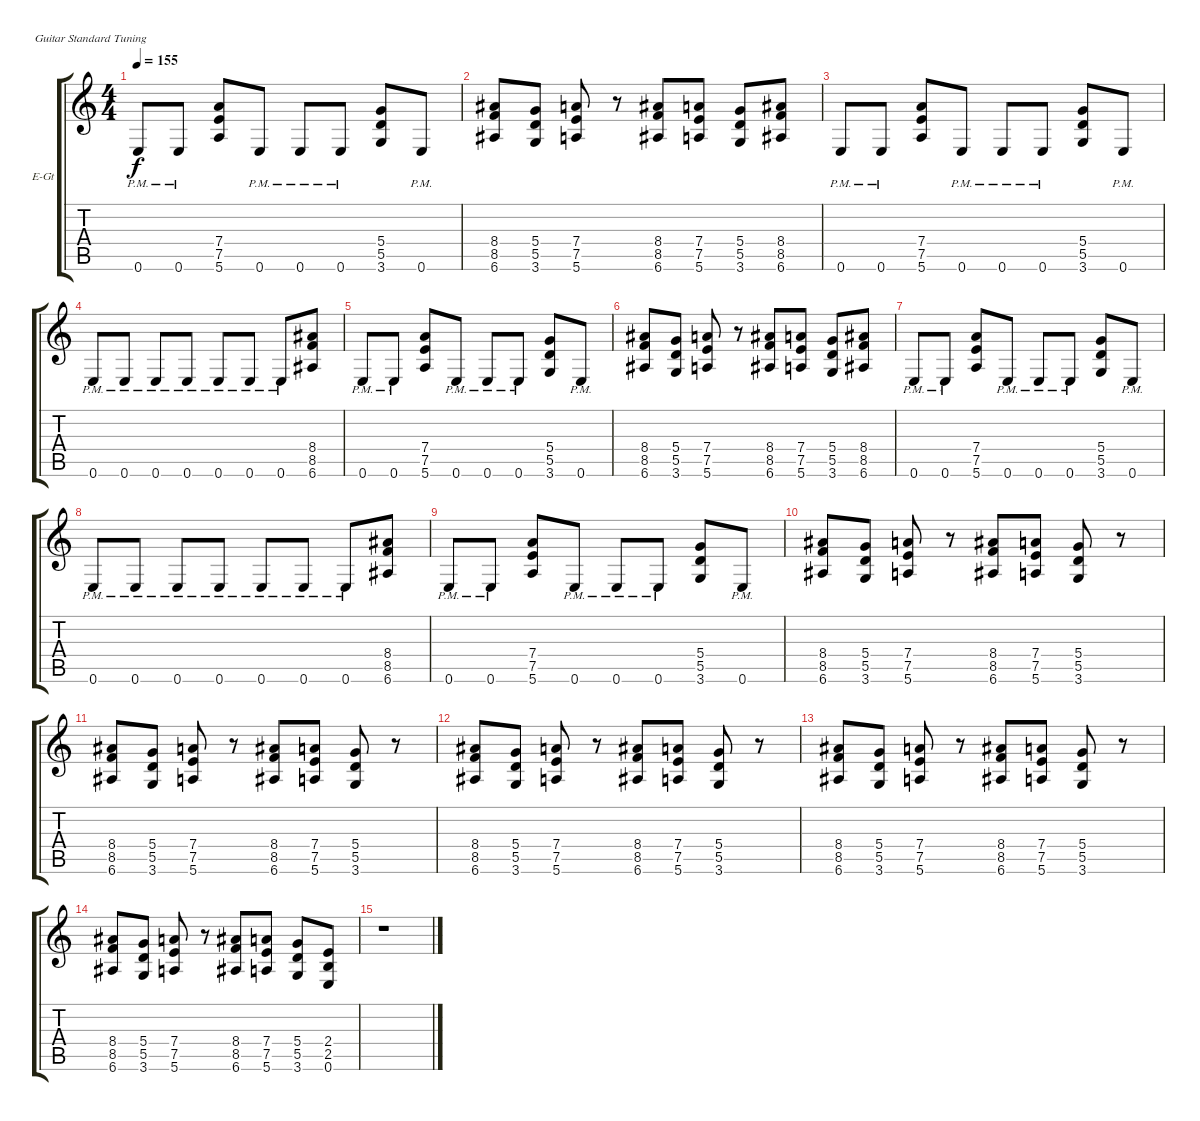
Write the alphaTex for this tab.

\bracketExtendMode groupsimilarinstruments
\firstSystemTrackNameOrientation horizontal
\otherSystemsTrackNameOrientation horizontal
\track ("Jeff Young" "E-Gt") {instrument distortionguitar}
\staff {score tabs}
\tuning (E4 B3 G3 D3 A2 E2)
\ts (4 4)
\tempo 155
\clef g2
\ks c
0.6{pm}.8{dy f} 0.6{pm}.8 (7.4 7.5 5.6).8 0.6{pm}.8 0.6{pm}.8 0.6{pm}.8 (5.4 5.5 3.6).8 0.6{pm}.8 |
(8.4 8.5 6.6).8 (5.4 5.5 3.6).8 (7.4 7.5 5.6).8 r.8 (8.4 8.5 6.6).8 (7.4 7.5 5.6).8 (5.4 5.5 3.6).8 (8.4 8.5 6.6).8 |
0.6{pm}.8 0.6{pm}.8 (7.4 7.5 5.6).8 0.6{pm}.8 0.6{pm}.8 0.6{pm}.8 (5.4 5.5 3.6).8 0.6{pm}.8 |
0.6{pm}.8 0.6{pm}.8 0.6{pm}.8 0.6{pm}.8 0.6{pm}.8 0.6{pm}.8 0.6{pm}.8 (8.4 8.5 6.6).8 |
0.6{pm}.8 0.6{pm}.8 (7.4 7.5 5.6).8 0.6{pm}.8 0.6{pm}.8 0.6{pm}.8 (5.4 5.5 3.6).8 0.6{pm}.8 |
(8.4 8.5 6.6).8 (5.4 5.5 3.6).8 (7.4 7.5 5.6).8 r.8 (8.4 8.5 6.6).8 (7.4 7.5 5.6).8 (5.4 5.5 3.6).8 (8.4 8.5 6.6).8 |
0.6{pm}.8 0.6{pm}.8 (7.4 7.5 5.6).8 0.6{pm}.8 0.6{pm}.8 0.6{pm}.8 (5.4 5.5 3.6).8 0.6{pm}.8 |
0.6{pm}.8 0.6{pm}.8 0.6{pm}.8 0.6{pm}.8 0.6{pm}.8 0.6{pm}.8 0.6{pm}.8 (8.4 8.5 6.6).8 |
0.6{pm}.8 0.6{pm}.8 (7.4 7.5 5.6).8 0.6{pm}.8 0.6{pm}.8 0.6{pm}.8 (5.4 5.5 3.6).8 0.6{pm}.8 |
(8.4 8.5 6.6).8 (5.4 5.5 3.6).8 (7.4 7.5 5.6).8 r.8 (8.4 8.5 6.6).8 (7.4 7.5 5.6).8 (5.4 5.5 3.6).8 r.8 |
(8.4 8.5 6.6).8 (5.4 5.5 3.6).8 (7.4 7.5 5.6).8 r.8 (8.4 8.5 6.6).8 (7.4 7.5 5.6).8 (5.4 5.5 3.6).8 r.8 |
(8.4 8.5 6.6).8 (5.4 5.5 3.6).8 (7.4 7.5 5.6).8 r.8 (8.4 8.5 6.6).8 (7.4 7.5 5.6).8 (5.4 5.5 3.6).8 r.8 |
(8.4 8.5 6.6).8 (5.4 5.5 3.6).8 (7.4 7.5 5.6).8 r.8 (8.4 8.5 6.6).8 (7.4 7.5 5.6).8 (5.4 5.5 3.6).8 r.8 |
(8.4 8.5 6.6).8 (5.4 5.5 3.6).8 (7.4 7.5 5.6).8 r.8 (8.4 8.5 6.6).8 (7.4 7.5 5.6).8 (5.4 5.5 3.6).8 (2.4 2.5 0.6).8 |
r.1
